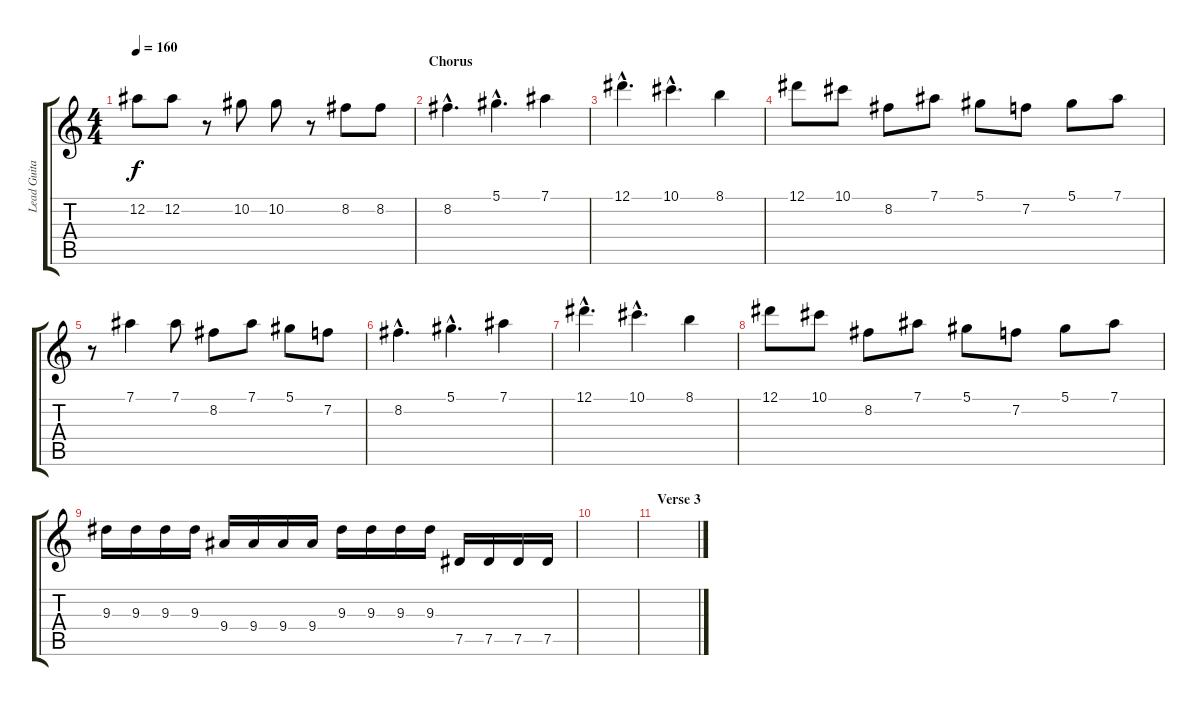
\track ("Lead Guitar I" "Lead Guita") {instrument overdrivenguitar}
\staff {score tabs}
\tuning (Eb4 Bb3 Gb3 Db3 Ab2 Eb2) {hide}
\ts (4 4)
\tempo 160
\clef g2
\ks c
12.2.8{dy f} 12.2.8 r.8 10.2.8 10.2.8 r.8 8.2.8 8.2.8 |
\section ("" "Chorus")
8.2{hac}.4{d} 5.1{hac}.4{d} 7.1.4 |
12.1{hac}.4{d} 10.1{hac}.4{d} 8.1.4 |
12.1.8 10.1.8 8.2.8 7.1.8 5.1.8 7.2.8 5.1.8 7.1.8 |
r.8 7.1.4 7.1.8 8.2.8 7.1.8 5.1.8 7.2.8 |
8.2{hac}.4{d} 5.1{hac}.4{d} 7.1.4 |
12.1{hac}.4{d} 10.1{hac}.4{d} 8.1.4 |
12.1.8 10.1.8 8.2.8 7.1.8 5.1.8 7.2.8 5.1.8 7.1.8 |
9.3.16 9.3.16 9.3.16 9.3.16 9.4.16 9.4.16 9.4.16 9.4.16 9.3.16 9.3.16 9.3.16 9.3.16 7.5.16 7.5.16 7.5.16 7.5.16 |
|
\section ("" "Verse 3")
